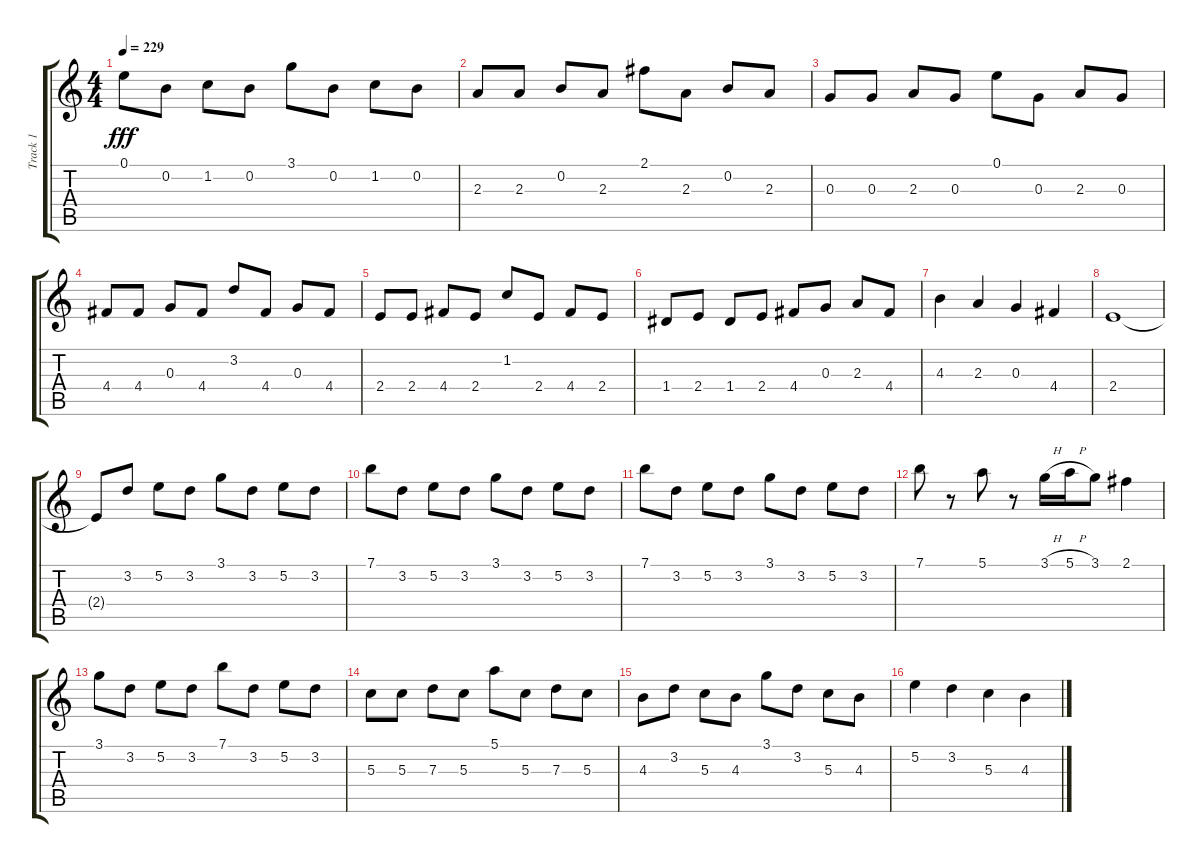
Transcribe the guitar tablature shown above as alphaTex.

\track ("Track 1" "Track 1") {instrument acousticguitarnylon}
\staff {score tabs}
\tuning (E4 B3 G3 D3 A2 E2) {hide}
\ts (4 4)
\tempo 229
\clef g2
\ks c
0.1.8{dy fff} 0.2.8 1.2.8 0.2.8 3.1.8 0.2.8 1.2.8 0.2.8 |
2.3.8 2.3.8 0.2.8 2.3.8 2.1.8 2.3.8 0.2.8 2.3.8 |
0.3.8 0.3.8 2.3.8 0.3.8 0.1.8 0.3.8 2.3.8 0.3.8 |
4.4.8 4.4.8 0.3.8 4.4.8 3.2.8 4.4.8 0.3.8 4.4.8 |
2.4.8 2.4.8 4.4.8 2.4.8 1.2.8 2.4.8 4.4.8 2.4.8 |
1.4.8 2.4.8 1.4.8 2.4.8 4.4.8 0.3.8 2.3.8 4.4.8 |
4.3.4 2.3.4 0.3.4 4.4.4 |
2.4.1 |
2.4{t}.8 3.2.8 5.2.8 3.2.8 3.1.8 3.2.8 5.2.8 3.2.8 |
7.1.8 3.2.8 5.2.8 3.2.8 3.1.8 3.2.8 5.2.8 3.2.8 |
7.1.8 3.2.8 5.2.8 3.2.8 3.1.8 3.2.8 5.2.8 3.2.8 |
7.1.8 r.8 5.1.8 r.8 3.1{h}.16 5.1{h}.16 3.1.8 2.1.4 |
3.1.8 3.2.8 5.2.8 3.2.8 7.1.8 3.2.8 5.2.8 3.2.8 |
5.3.8 5.3.8 7.3.8 5.3.8 5.1.8 5.3.8 7.3.8 5.3.8 |
4.3.8 3.2.8 5.3.8 4.3.8 3.1.8 3.2.8 5.3.8 4.3.8 |
5.2.4 3.2.4 5.3.4 4.3.4
